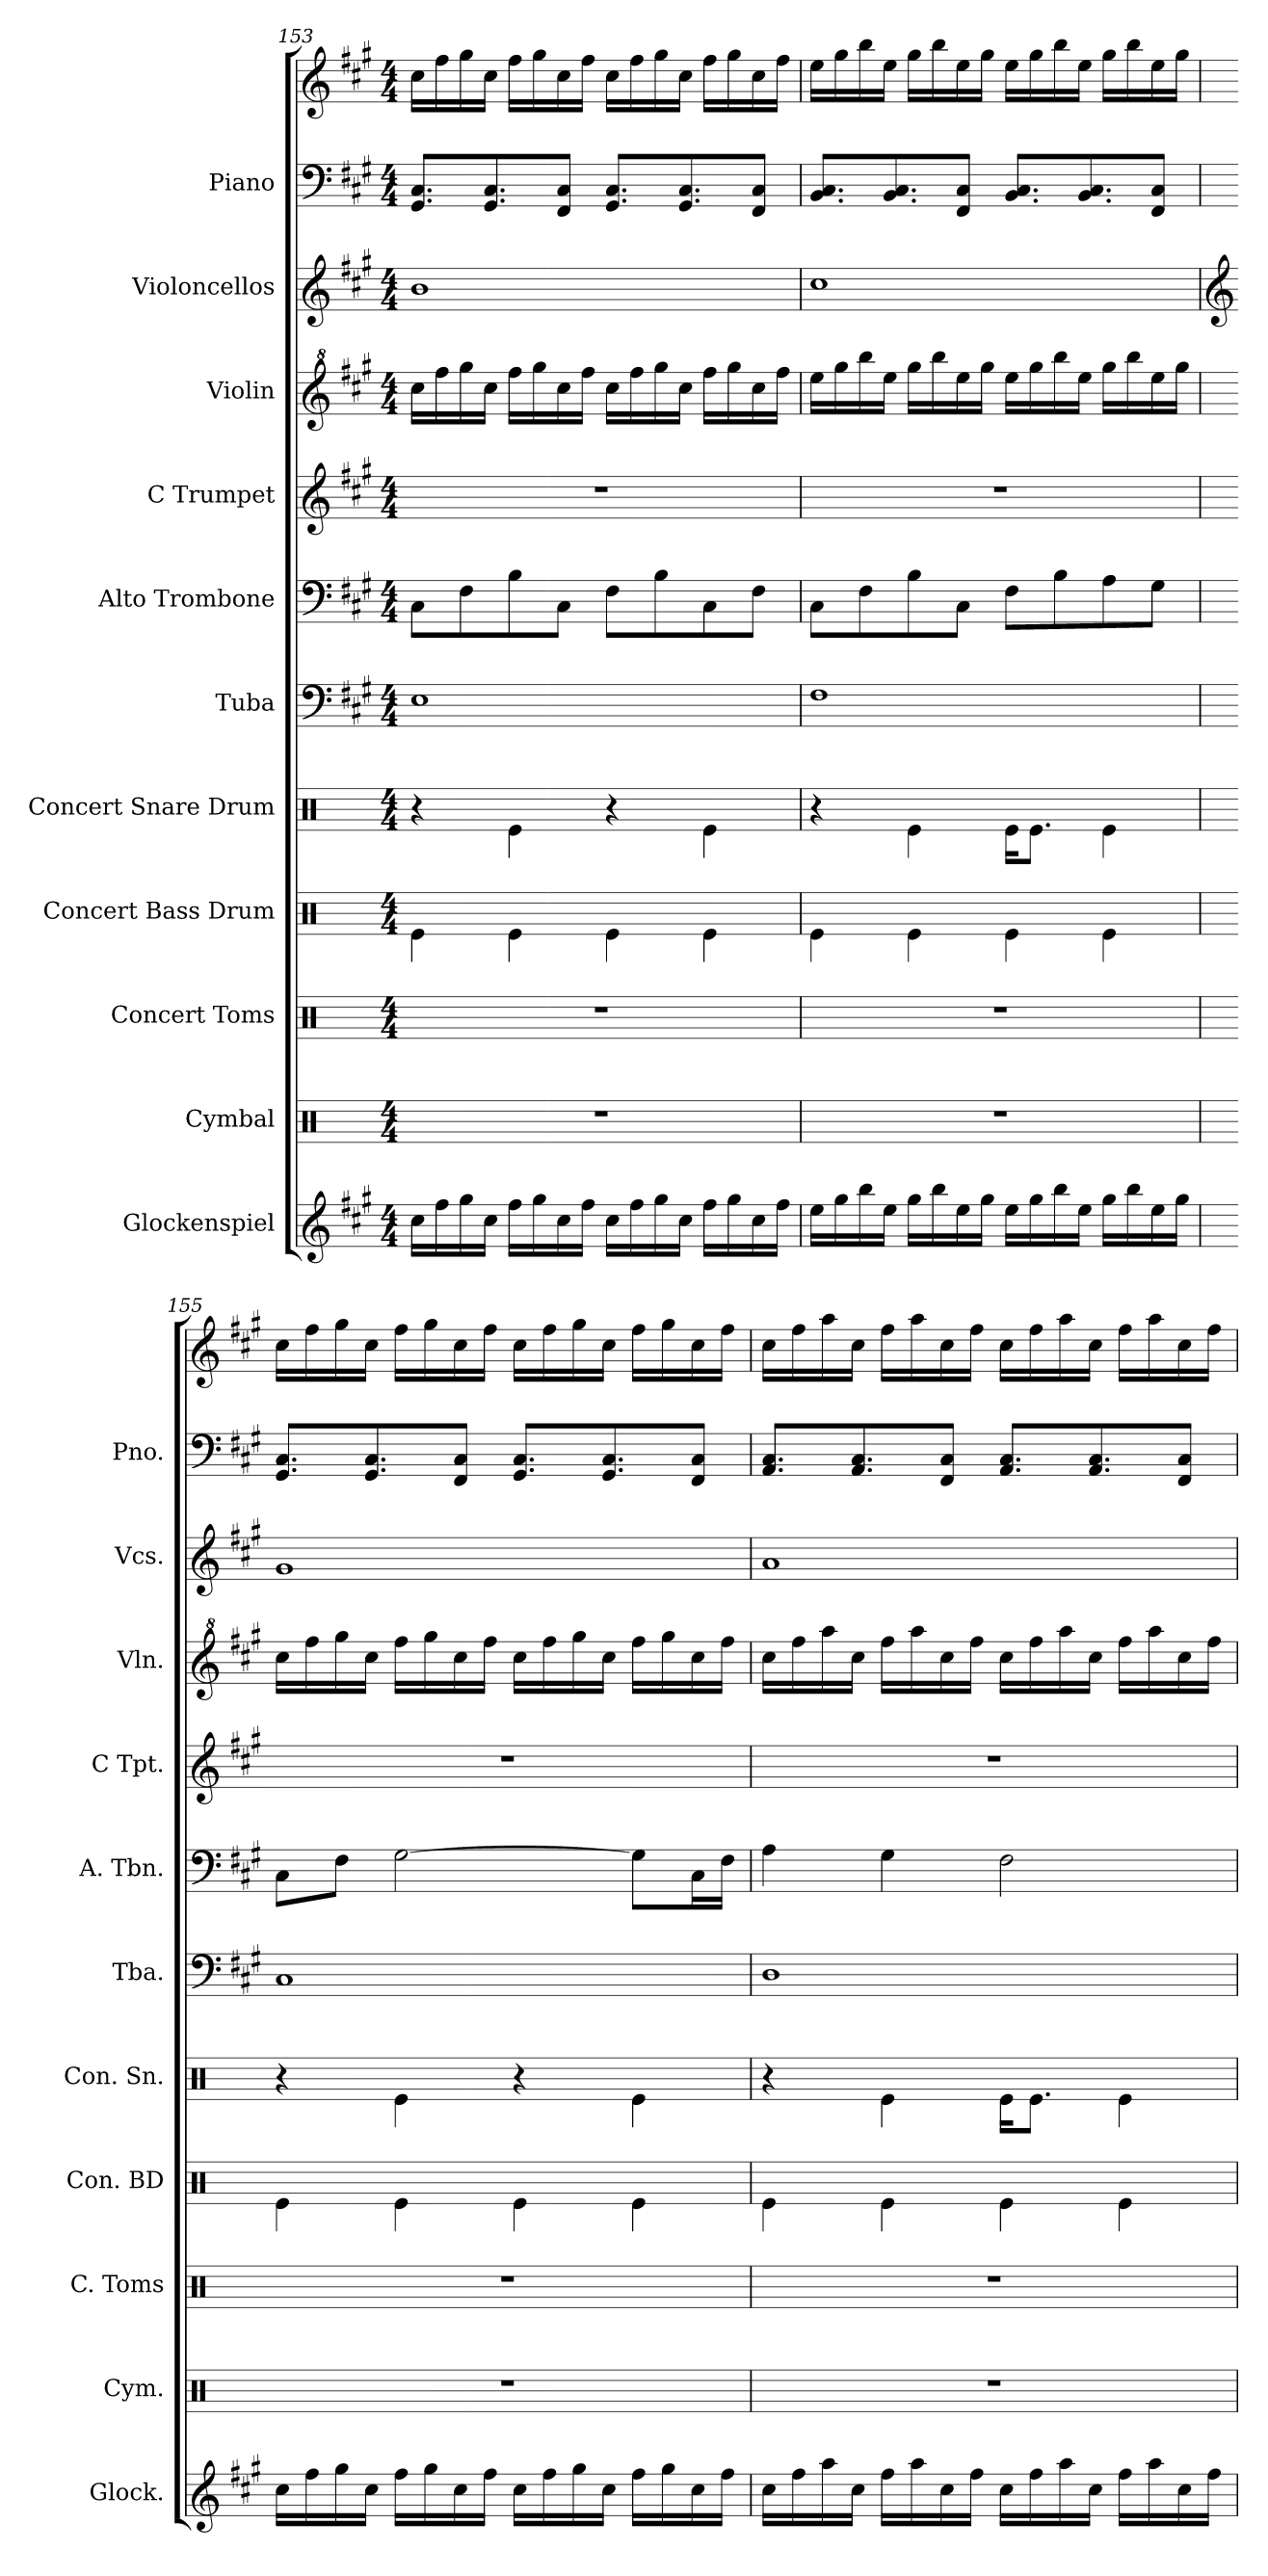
**kern	**kern	**kern	**kern	**kern	**kern	**kern	**kern	**kern	**kern	**kern	**kern
*part11	*part10	*part9	*part8	*part7	*part6	*part5	*part4	*part3	*part2	*part1	*part1
*staff12	*staff11	*staff10	*staff9	*staff8	*staff7	*staff6	*staff5	*staff4	*staff3	*staff2	*staff1
*I"Glockenspiel	*I"Cymbal	*I"Concert Toms	*I"Concert Bass Drum	*I"Concert Snare Drum	*I"Tuba	*I"Alto Trombone	*I"C Trumpet	*I"Violin	*I"Violoncellos	*I"Piano	*
*I'Glock.	*I'Cym.	*I'C. Toms	*I'Con. BD	*I'Con. Sn.	*I'Tba.	*I'A. Tbn.	*I'C Tpt.	*I'Vln.	*I'Vcs.	*I'Pno.	*
!!LO:PB:g=z
*clefG2	*clefX	*clefX	*clefX	*clefX	*clefF4	*clefF4	*clefG2	*clefG^2	*clefG2	*clefF4	*clefG2
*ITrd-14c-24	*	*	*	*	*	*	*	*	*	*	*
*k[f#c#g#]	*k[]	*k[]	*k[]	*k[]	*k[f#c#g#]	*k[f#c#g#]	*k[f#c#g#]	*k[f#c#g#]	*k[f#c#g#]	*k[f#c#g#]	*k[f#c#g#]
*M4/4	*M4/4	*M4/4	*M4/4	*M4/4	*M4/4	*M4/4	*M4/4	*M4/4	*M4/4	*M4/4	*M4/4
=153	=153	=153	=153	=153	=153	=153	=153	=153	=153	=153	=153
16cccc#\LL	1r	1r	4Re\	4r	1E	8C#\L	1r	16ccc#\LL	1b	8.GG#/ 8.C#/L	16cc#\LL
16ffff#\	.	.	.	.	.	.	.	16fff#\	.	.	16ff#\
16gggg#\	.	.	.	.	.	8F#\	.	16ggg#\	.	.	16gg#\
16cccc#\JJ	.	.	.	.	.	.	.	16ccc#\JJ	.	8.GG#/ 8.C#/	16cc#\JJ
16ffff#\LL	.	.	4Re\	4Re\	.	8B\	.	16fff#\LL	.	.	16ff#\LL
16gggg#\	.	.	.	.	.	.	.	16ggg#\	.	.	16gg#\
16cccc#\	.	.	.	.	.	8C#\J	.	16ccc#\	.	8FF#/ 8C#/J	16cc#\
16ffff#\JJ	.	.	.	.	.	.	.	16fff#\JJ	.	.	16ff#\JJ
16cccc#\LL	.	.	4Re\	4r	.	8F#\L	.	16ccc#\LL	.	8.GG#/ 8.C#/L	16cc#\LL
16ffff#\	.	.	.	.	.	.	.	16fff#\	.	.	16ff#\
16gggg#\	.	.	.	.	.	8B\	.	16ggg#\	.	.	16gg#\
16cccc#\JJ	.	.	.	.	.	.	.	16ccc#\JJ	.	8.GG#/ 8.C#/	16cc#\JJ
16ffff#\LL	.	.	4Re\	4Re\	.	8C#\	.	16fff#\LL	.	.	16ff#\LL
16gggg#\	.	.	.	.	.	.	.	16ggg#\	.	.	16gg#\
16cccc#\	.	.	.	.	.	8F#\J	.	16ccc#\	.	8FF#/ 8C#/J	16cc#\
16ffff#\JJ	.	.	.	.	.	.	.	16fff#\JJ	.	.	16ff#\JJ
=154	=154	=154	=154	=154	=154	=154	=154	=154	=154	=154	=154
16eeee\LL	1r	1r	4Re\	4r	1F#	8C#\L	1r	16eee\LL	1cc#	8.BB/ 8.C#/L	16ee\LL
16gggg#\	.	.	.	.	.	.	.	16ggg#\	.	.	16gg#\
16bbbb\	.	.	.	.	.	8F#\	.	16bbb\	.	.	16bb\
16eeee\JJ	.	.	.	.	.	.	.	16eee\JJ	.	8.BB/ 8.C#/	16ee\JJ
16gggg#\LL	.	.	4Re\	4Re\	.	8B\	.	16ggg#\LL	.	.	16gg#\LL
16bbbb\	.	.	.	.	.	.	.	16bbb\	.	.	16bb\
16eeee\	.	.	.	.	.	8C#\J	.	16eee\	.	8FF#/ 8C#/J	16ee\
16gggg#\JJ	.	.	.	.	.	.	.	16ggg#\JJ	.	.	16gg#\JJ
16eeee\LL	.	.	4Re\	16Re\KL	.	8F#\L	.	16eee\LL	.	8.BB/ 8.C#/L	16ee\LL
16gggg#\	.	.	.	8.Re\J	.	.	.	16ggg#\	.	.	16gg#\
16bbbb\	.	.	.	.	.	8B\	.	16bbb\	.	.	16bb\
16eeee\JJ	.	.	.	.	.	.	.	16eee\JJ	.	8.BB/ 8.C#/	16ee\JJ
16gggg#\LL	.	.	4Re\	4Re\	.	8A\	.	16ggg#\LL	.	.	16gg#\LL
16bbbb\	.	.	.	.	.	.	.	16bbb\	.	.	16bb\
16eeee\	.	.	.	.	.	8G#\J	.	16eee\	.	8FF#/ 8C#/J	16ee\
16gggg#\JJ	.	.	.	.	.	.	.	16ggg#\JJ	.	.	16gg#\JJ
!!LO:PB:g=z
=155	=155	=155	=155	=155	=155	=155	=155	=155	=155	=155	=155
*	*	*	*	*	*	*	*	*	*clefG2	*	*
16cccc#\LL	1r	1r	4Re\	4r	1C#	8C#\L	1r	16ccc#\LL	1g#	8.GG#/ 8.C#/L	16cc#\LL
16ffff#\	.	.	.	.	.	.	.	16fff#\	.	.	16ff#\
16gggg#\	.	.	.	.	.	8F#\J	.	16ggg#\	.	.	16gg#\
16cccc#\JJ	.	.	.	.	.	.	.	16ccc#\JJ	.	8.GG#/ 8.C#/	16cc#\JJ
16ffff#\LL	.	.	4Re\	4Re\	.	[2G#\	.	16fff#\LL	.	.	16ff#\LL
16gggg#\	.	.	.	.	.	.	.	16ggg#\	.	.	16gg#\
16cccc#\	.	.	.	.	.	.	.	16ccc#\	.	8FF#/ 8C#/J	16cc#\
16ffff#\JJ	.	.	.	.	.	.	.	16fff#\JJ	.	.	16ff#\JJ
16cccc#\LL	.	.	4Re\	4r	.	.	.	16ccc#\LL	.	8.GG#/ 8.C#/L	16cc#\LL
16ffff#\	.	.	.	.	.	.	.	16fff#\	.	.	16ff#\
16gggg#\	.	.	.	.	.	.	.	16ggg#\	.	.	16gg#\
16cccc#\JJ	.	.	.	.	.	.	.	16ccc#\JJ	.	8.GG#/ 8.C#/	16cc#\JJ
16ffff#\LL	.	.	4Re\	4Re\	.	8G#\L]	.	16fff#\LL	.	.	16ff#\LL
16gggg#\	.	.	.	.	.	.	.	16ggg#\	.	.	16gg#\
16cccc#\	.	.	.	.	.	16C#\L	.	16ccc#\	.	8FF#/ 8C#/J	16cc#\
16ffff#\JJ	.	.	.	.	.	16F#\JJ	.	16fff#\JJ	.	.	16ff#\JJ
=156	=156	=156	=156	=156	=156	=156	=156	=156	=156	=156	=156
16cccc#\LL	1r	1r	4Re\	4r	1D	4A\	1r	16ccc#\LL	1a	8.AA/ 8.C#/L	16cc#\LL
16ffff#\	.	.	.	.	.	.	.	16fff#\	.	.	16ff#\
16aaaa\	.	.	.	.	.	.	.	16aaa\	.	.	16aa\
16cccc#\JJ	.	.	.	.	.	.	.	16ccc#\JJ	.	8.AA/ 8.C#/	16cc#\JJ
16ffff#\LL	.	.	4Re\	4Re\	.	4G#\	.	16fff#\LL	.	.	16ff#\LL
16aaaa\	.	.	.	.	.	.	.	16aaa\	.	.	16aa\
16cccc#\	.	.	.	.	.	.	.	16ccc#\	.	8FF#/ 8C#/J	16cc#\
16ffff#\JJ	.	.	.	.	.	.	.	16fff#\JJ	.	.	16ff#\JJ
16cccc#\LL	.	.	4Re\	16Re\KL	.	2F#\	.	16ccc#\LL	.	8.AA/ 8.C#/L	16cc#\LL
16ffff#\	.	.	.	8.Re\J	.	.	.	16fff#\	.	.	16ff#\
16aaaa\	.	.	.	.	.	.	.	16aaa\	.	.	16aa\
16cccc#\JJ	.	.	.	.	.	.	.	16ccc#\JJ	.	8.AA/ 8.C#/	16cc#\JJ
16ffff#\LL	.	.	4Re\	4Re\	.	.	.	16fff#\LL	.	.	16ff#\LL
16aaaa\	.	.	.	.	.	.	.	16aaa\	.	.	16aa\
16cccc#\	.	.	.	.	.	.	.	16ccc#\	.	8FF#/ 8C#/J	16cc#\
16ffff#\JJ	.	.	.	.	.	.	.	16fff#\JJ	.	.	16ff#\JJ
=	=	=	=	=	=	=	=	=	=	=	=
*-	*-	*-	*-	*-	*-	*-	*-	*-	*-	*-	*-
